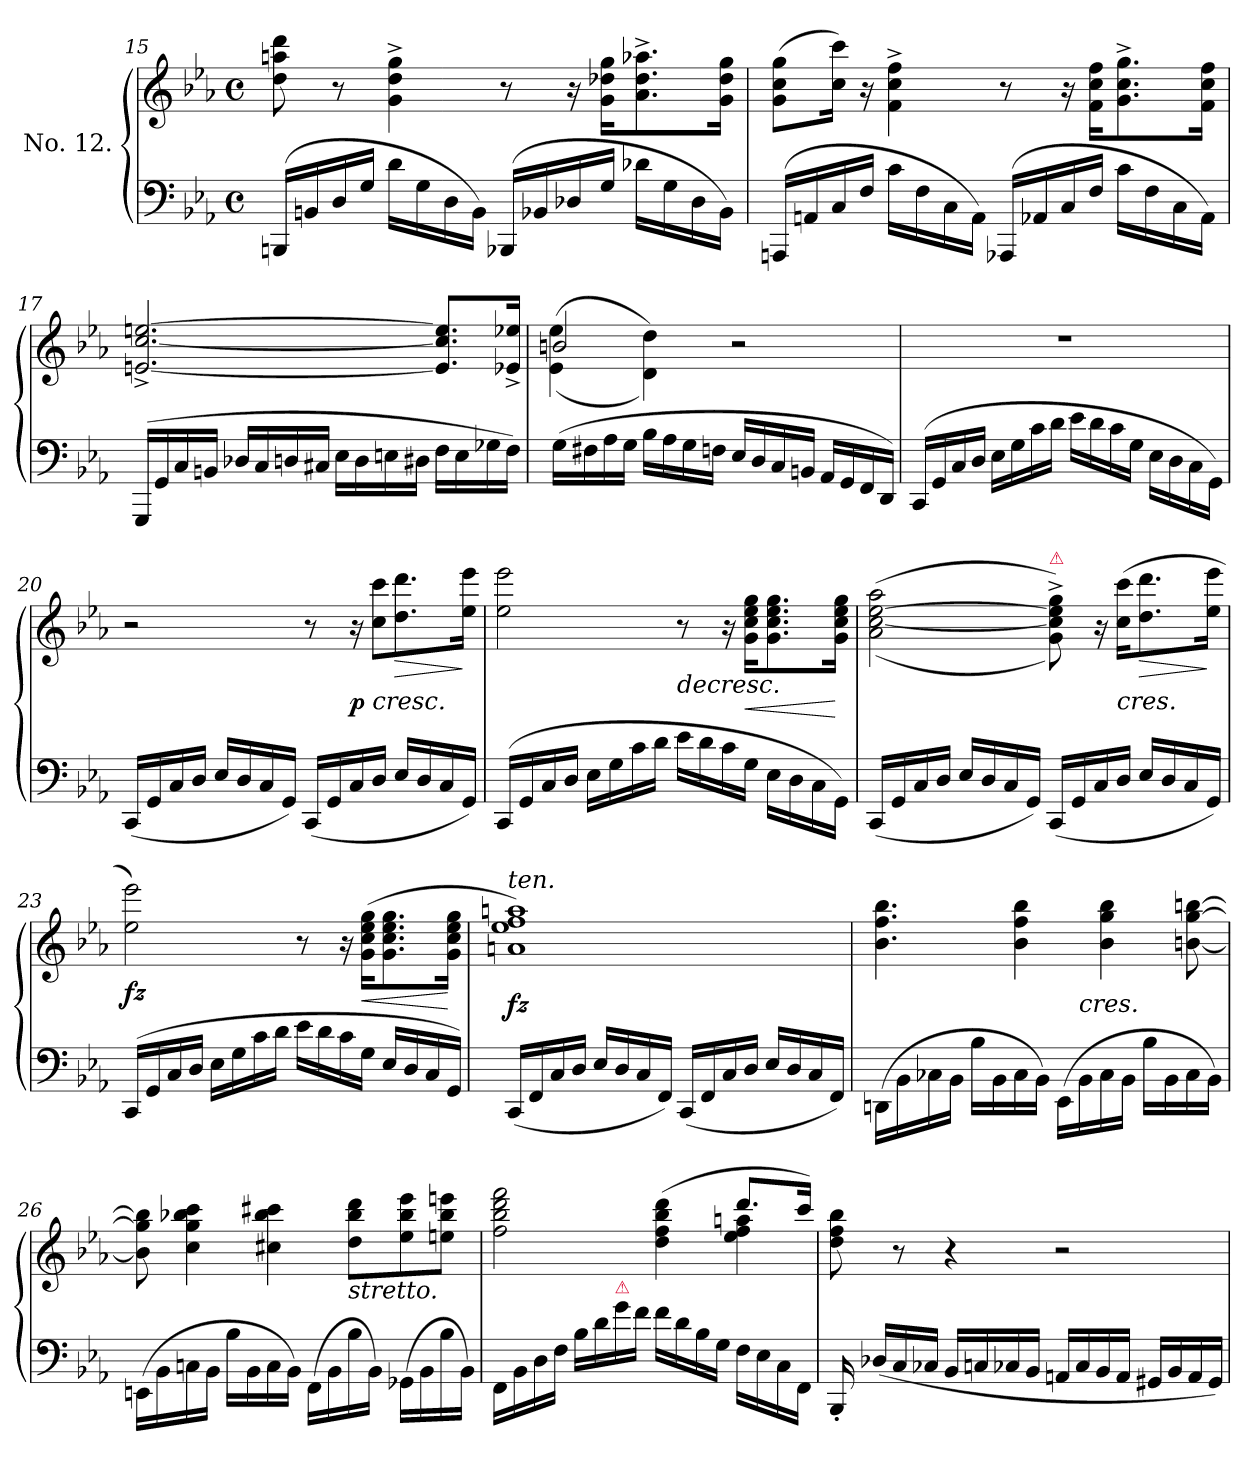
**kern	**kern	**dynam
*part1	*part1	*part1
*staff2	*staff1	*staff1/2
*I"No. 12.	*	*
*clefF4	*clefG2	*
*k[b-e-a-]	*k[b-e-a-]	*
*c:	*c:	*
*M4/4	*M4/4	*
*met(c)	*met(c)	*
=15	=15	=15
(>16BBBnLL	8dd 8aan 8ddd	.
16BBn	.	.
16D	8r	.
16GJJ	.	.
16dLL	4g^> 4dd^> 4gg^>	.
16G	.	.
16D	.	.
16BBJJ)	.	.
(>16BBB-XLL	8r	.
16BB-X	.	.
16D-X	16r	.
16GJJ	16g 16dd-X 16ggKL	.
16d-XLL	8.a-^> 8.dd-^> 8.aa-X^>	.
16G	.	.
16D-	.	.
16BB-JJ)	16g 16dd- 16ggJk	.
=16	=16	=16
(>16AAAnLL	(>8g 8cc 8ggL	.
16AAn	.	.
16C	16cc 16cccJk)	.
16FJJ	16r	.
16cLL	4f^> 4cc^> 4ff^>	.
16F	.	.
16C	.	.
16AAJJ)	.	.
(>16AAA-XLL	8r	.
16AA-X	.	.
16C	16r	.
16FJJ	16f 16cc 16ffKL	.
16cLL	8.g^> 8.cc^> 8.gg^>	.
16F	.	.
16C	.	.
16AA-JJ)	16f 16cc 16ffJk	.
=17	=17	=17
(>16GGGLL	[2.en^< [2.cc^< [2.een^<	.
16GG	.	.
16C	.	.
16BBnJJ	.	.
16D-XLL	.	.
16C	.	.
16Dn	.	.
16C#XJJ	.	.
16E-LL	.	.
16D	.	.
16En	.	.
16D#XJJ	.	.
16FLL	8.e] 8.cc] 8.ee]L	.
16E	.	.
16G-X	.	.
16FJJ)	16e-X^< 16ee-X^<Jk	.
=18	=18	=18
*	*^	*
(>16GLL	2bn	(<(>4e- 4ee-	.
16F#X	.	.	.
16A-	.	.	.
16GJJ	.	.	.
16B-LL	.	4d 4dd))	.
16A-	.	.	.
16G	.	.	.
16FnJJ	.	.	.
16E-/LL	2r	2ryy	.
16D	.	.	.
16C	.	.	.
16BBnJJ	.	.	.
16AA-/LL	.	.	.
16GG	.	.	.
16FF	.	.	.
16DDJJ)	.	.	.
*	*v	*v	*
=19	=19	=19
(>16CCLL	1r	.
16GG	.	.
16C	.	.
16DJJ	.	.
16E-LL	.	.
16G	.	.
16c	.	.
16dJJ	.	.
16e-LL	.	.
16d	.	.
16c	.	.
16GJJ	.	.
16E-LL	.	.
16D\	.	.
16C	.	.
16GGJJ)	.	.
=20	=20	=20
(<16CCLL	2r	.
16GG	.	.
16C	.	.
16DJJ	.	.
16E-LL	.	.
16D	.	.
16C	.	.
16GGJJ)	.	.
(<16CCLL	8r	.
16GG	.	.
16C	16r	p
!	!LO:N:vis=8	!
16DJJ	16cc 16cccL	<
!	!	!LO:HP:b
16E-LL	8.dd 8.ddd	>
16D	.	.
16C	.	.
16GGJJ)	16ee- 16eee-Jk	[ ]
=21	=21	=21
(>16CCLL	2ee- 2eee-	.
16GG	.	.
16C	.	.
16DJJ	.	.
16E-LL	.	.
16G	.	.
16c	.	.
16dJJ	.	.
!	!	!LO:HP:b
16e-LL	8r	>
16d	.	.
16c	16r	.
16GJJ	16g 16cc 16ee- 16ggKL	<
16E-LL	8.g 8.cc 8.ee- 8.gg	]
16D\	.	.
16C	.	.
16GGJJ)	16g 16cc 16ee- 16ggJk	[
=22	=22	=22
(<16CCLL	(<(>2a-\ [2cc\ [2ee-\ 2aa-\	.
16GG	.	.
16C	.	.
16DJJ	.	.
16E-LL	.	.
16D	.	.
16C	.	.
16GGJJ)	.	.
!	!LO:TX:a:color=crimson:t=⚠	!
(<16CCLL	8g^< 8cc]^< 8ee-]^< 8gg^<))	.
16GG	.	.
16C	16r	.
!	!LO:TX:c:i:t=cres.	!
16DJJ	(>16cc 16cccKL	.
!	!	!LO:HP:b
16E-LL	8.dd 8.ddd	>
16D	.	.
16C	.	.
16GGJJ)	16ee- 16eee-Jk	]
=23	=23	=23
(>16CCLL	2ee- 2eee-)	fz
16GG	.	.
16C	.	.
16DJJ	.	.
16E-LL	.	.
16G	.	.
16c	.	.
16dJJ	.	.
16e-LL	8r	.
16d	.	.
16c	16r	.
16GJJ	(>16g 16cc 16ee- 16ggKL	<
16E-LL	8.g 8.cc 8.ee- 8.gg	.
16D	.	.
16C	.	.
16GGJJ)	16g 16cc 16ee- 16ggJk	[
=24	=24	=24
!	!LO:TX:a:i:t=ten.	!
(<16CCLL	1an 1ee- 1ff 1aan)	fz
16FF	.	.
16C	.	.
16DJJ	.	.
16E-LL	.	.
16D	.	.
16C	.	.
16FFJJ)	.	.
(<16CCLL	.	.
16FF	.	.
16C	.	.
16DJJ	.	.
16E-LL	.	.
16D	.	.
16C	.	.
16FFJJ)	.	.
=25	=25	=25
*	*^	*
(>16DDn\LL	4.b- 4.ff 4.bb-	2ryy	.
16BB-	.	.	.
16C-X	.	.	.
16BB-JJ	.	.	.
16B-LL	.	.	.
16BB-	.	.	.
16C-	4b- 4ff 4bb-	.	.
16BB-JJ)	.	.	.
(>16EE-\LL	.	16ryy	.
!	!	!LO:TX:c:i:t=cres.	!
16BB-	.	4..ryy	.
16C-	4b- 4gg 4bb-	.	.
16BB-JJ	.	.	.
16B-LL	.	.	.
16BB-	.	.	.
16C-	[8bn [8gg [8bbn	.	.
16BB-JJ)	.	.	.
*	*v	*v	*
=26	=26	=26
(>16EEn\LL	8bn] 8gg] 8bbn]	.
16BB-	.	.
16Cn	4cc 4gg 4bb-X 4ccc	.
16BB-JJ	.	.
16B-LL	.	.
16BB-	.	.
16C	4cc#X 4bb- 4ccc#X	.
16BB-JJ)	.	.
(>16FF\LL	.	.
16BB-	.	.
!	!LO:TX:b:i:t=stretto.	!
16B-	8dd 8bb- 8dddL	.
16BB-JJ)	.	.
(>16GG-X\LL	8ee- 8bb- 8eee-	.
16BB-	.	.
16B-	8een 8bb- 8eeenJ	.
16BB-JJ)	.	.
=27	=27	=27
*	*^	*
16FFLL	2ryy	2ff 2bb- 2ddd 2fff	.
16BB-\	.	.	.
16D	.	.	.
16FJJ	.	.	.
16B-LL	.	.	.
16d	.	.	.
!LO:TX:a:color=crimson:t=⚠	!	!	!
16g\	.	.	.
16f\JJ	.	.	.
16f\LL	(>4dd 4ff 4bb- 4ddd	4ryy	.
16d\	.	.	.
16B-	.	.	.
16GJJ	.	.	.
16F\LL	8.dddL	4ee- 4ff 4aan	.
16E-	.	.	.
16C	.	.	.
16FFJJ	16cccJk)	.	.
*	*v	*v	*
=28	=28	=28
16BBB-'<	8dd 8ff 8bb-	.
(<16D-XLL	.	.
16C	8r	.
16C-XJJ	.	.
16BB-LL	4r	.
16Cn	.	.
16C-X	.	.
16BB-JJ	.	.
16AAnLL	2r	.
16C-	.	.
16BB-	.	.
16AAJJ	.	.
16GG#XLL	.	.
16BB-	.	.
16AA	.	.
16GG#JJ)	.	.
=	=	=
*-	*-	*-
